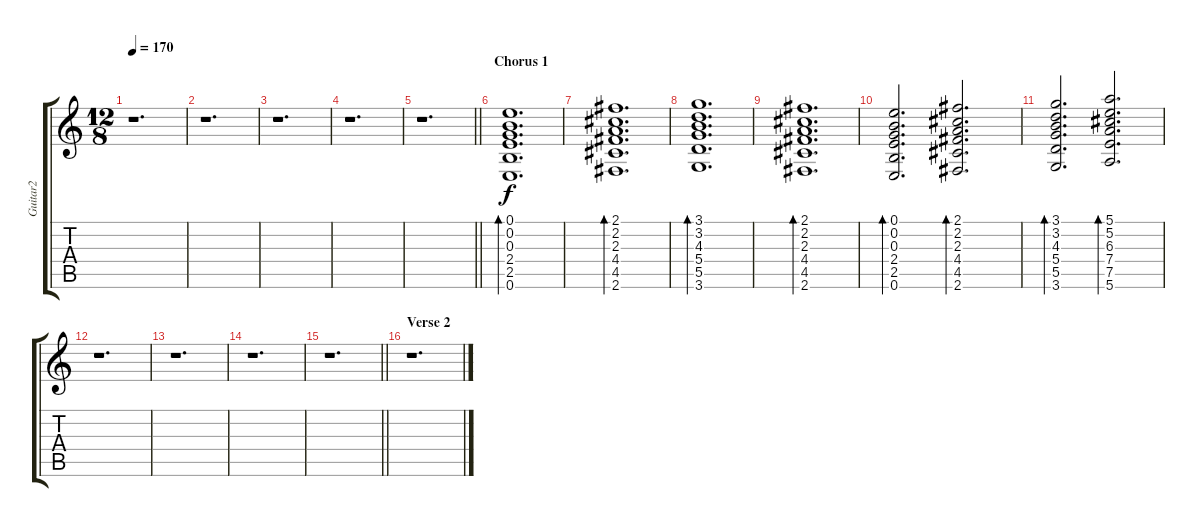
\track ("Guitar2" "Guitar2") {instrument electricguitarclean}
\staff {score tabs}
\tuning (E4 B3 G3 D3 A2 E2) {hide}
\ts (12 8)
\tempo 170
\clef g2
\ks c
r.1{d dy f} |
r.1{d} |
r.1{d} |
r.1{d} |
\barLineRight lightlight
r.1{d} |
\section ("" "Chorus 1")
(0.1 0.2 0.3 2.4 2.5 0.6).1{d bd 60} |
(2.1 2.2 2.3 4.4 4.5 2.6).1{d bd 60} |
(3.1 3.2 4.3 5.4 5.5 3.6).1{d bd 60} |
(2.1 2.2 2.3 4.4 4.5 2.6).1{d bd 60} |
(0.1 0.2 0.3 2.4 2.5 0.6).2{d bd 60} (2.1 2.2 2.3 4.4 4.5 2.6).2{d bd 60} |
(3.1 3.2 4.3 5.4 5.5 3.6).2{d bd 60} (5.1 5.2 6.3 7.4 7.5 5.6).2{d bd 60} |
r.1{d} |
r.1{d} |
r.1{d} |
\barLineRight lightlight
r.1{d} |
\section ("" "Verse 2")
r.1{d}
